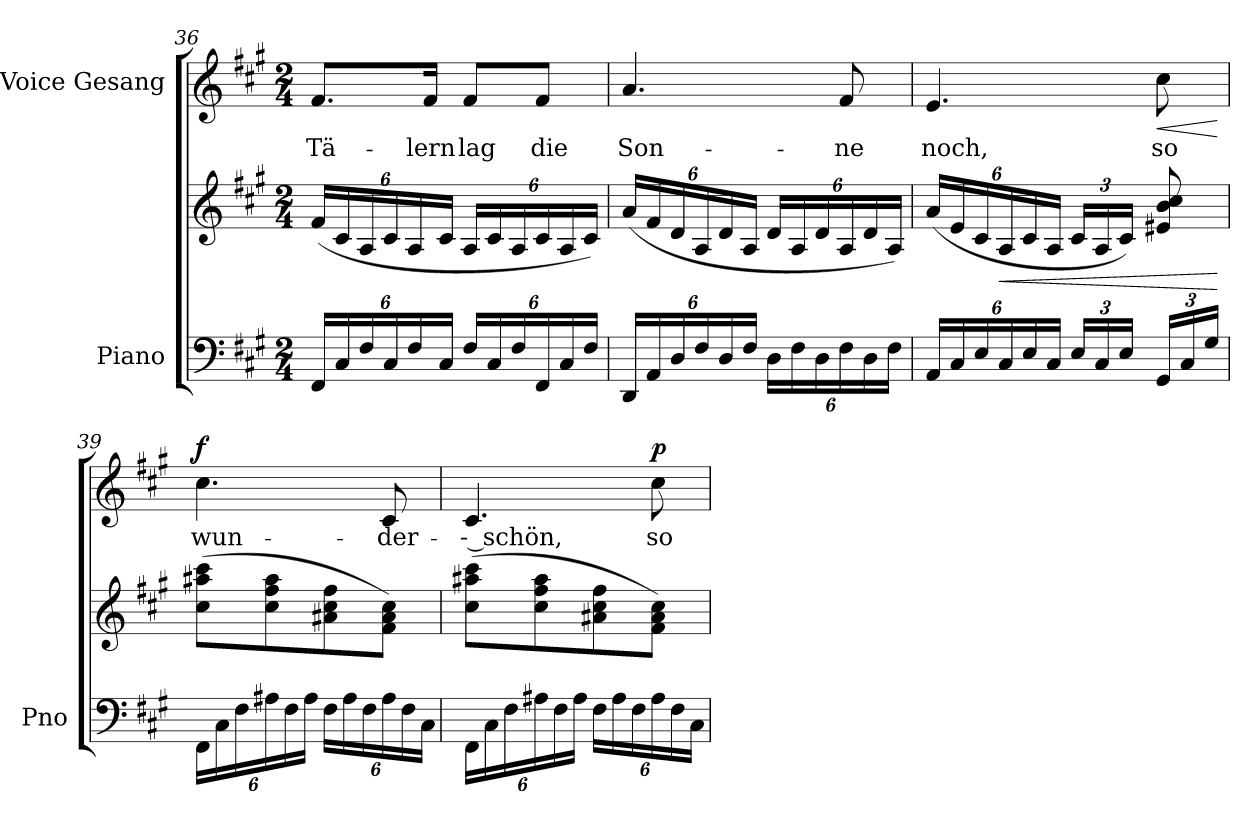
**kern	**kern	**dynam	**kern	**text	**dynam
*part2	*part2	*part2	*part1	*part1	*part1
*staff3	*staff2	*staff2/3	*staff1	*staff1	*staff1
*I"Piano	*	*	*I"Voice Gesang	*	*
*I'Pno	*	*	*	*	*
*clefF4	*clefG2	*	*clefG2	*	*
*k[f#c#g#]	*k[f#c#g#]	*	*k[f#c#g#]	*	*
*M2/4	*M2/4	*	*M2/4	*	*
=36	=36	=36	=36	=36	=36
24FF#/LL	(24f#/LL	.	8.f#/L	Tä-	.
24C#/	24c#/	.	.	.	.
24F#/	24A/	.	.	.	.
24C#/	24c#/	.	.	.	.
24F#/	24A/	.	.	.	.
.	.	.	16f#/Jk	-lern	.
24C#/JJ	24c#/JJ	.	.	.	.
24F#/LL	24A/LL	.	8f#/L	lag	.
24C#/	24c#/	.	.	.	.
24F#/	24A/	.	.	.	.
24FF#/	24c#/	.	8f#/J	die	.
24C#/	24A/	.	.	.	.
24F#/JJ	24c#/JJ)	.	.	.	.
=37	=37	=37	=37	=37	=37
24DD/LL	(24a/LL	.	4.a/	Son-	.
24AA/	24f#/	.	.	.	.
24D/	24d/	.	.	.	.
24F#/	24A/	.	.	.	.
24D/	24d/	.	.	.	.
24F#/JJ	24A/JJ	.	.	.	.
24D\LL	24d/LL	.	.	.	.
24F#\	24A/	.	.	.	.
24D\	24d/	.	.	.	.
24F#\	24A/	.	8f#/	-ne	.
24D\	24d/	.	.	.	.
24F#\JJ	24A/JJ)	.	.	.	.
=38	=38	=38	=38	=38	=38
24AA/LL	(24a/LL	.	4.e/	noch,	.
24C#/	24e/	.	.	.	.
24E/	24c#/	.	.	.	.
!	!	!LO:HP:b	!	!	!
24C#/	24A/	<	.	.	.
24E/	24c#/	.	.	.	.
24C#/JJ	24A/JJ	.	.	.	.
*Xbrackettup	*Xbrackettup	*	*	*	*
24E/LL	24c#/LL	.	.	.	.
24C#/	24A/	.	.	.	.
24E/JJ	24c#/JJ)	.	.	.	.
!	!	!	!	!	!LO:HP:b
24GG#/LL	8e#X/ 8b/ 8cc#/	.	8cc#\	so	<
24C#/	.	.	.	.	.
24G#/JJ	.	.	.	.	.
.	.	[	.	.	[
=39	=39	=39	=39	=39	=39
*brackettup	*	*	*	*	*
!	!	!	!	!	!LO:DY:a
*	*^	*	*	*	*
24FF#\LL	(8cc#\ 8aa#X\ 8ccc#\L	12ryy	.	4.cc#\	wun-	f
24C#\	.	.	.	.	.	.
!	!	!	!LO:DY:b	!	!	!
!	!	!	!LO:DY:n=1:b	!	!	!
24F#\	.	3ryy	f other-dynamics	.	.	.
24A#X\	8cc#\ 8ff#\ 8aa#\	.	.	.	.	.
24F#\	.	.	.	.	.	.
24A#\JJ	.	.	.	.	.	.
24F#\LL	8a#X\ 8cc#\ 8ff#\	.	.	.	.	.
24A#\	.	.	.	.	.	.
24F#\	.	.	.	.	.	.
24A#\	8f#\ 8a#\ 8cc#\J)	.	.	8c#/	-der-	.
24F#\	.	12ryy	.	.	.	.
24C#\JJ	.	.	.	.	.	.
*	*v	*v	*	*	*	*
=40	=40	=40	=40	=40	=40
24FF#\LL	(8cc#\ 8aa#X\ 8ccc#\L	.	4.c#/	-- schön,	.
24C#\	.	.	.	.	.
24F#\	.	.	.	.	.
24A#X\	8cc#\ 8ff#\ 8aa#\	.	.	.	.
24F#\	.	.	.	.	.
24A#\JJ	.	.	.	.	.
24F#\LL	8a#X\ 8cc#\ 8ff#\	.	.	.	.
24A#\	.	.	.	.	.
24F#\	.	.	.	.	.
!	!	!	!	!	!LO:DY:a
24A#\	8f#\ 8a#\ 8cc#\J)	.	8cc#\	so	p
24F#\	.	.	.	.	.
24C#\JJ	.	.	.	.	.
=	=	=	=	=	=
*-	*-	*-	*-	*-	*-
